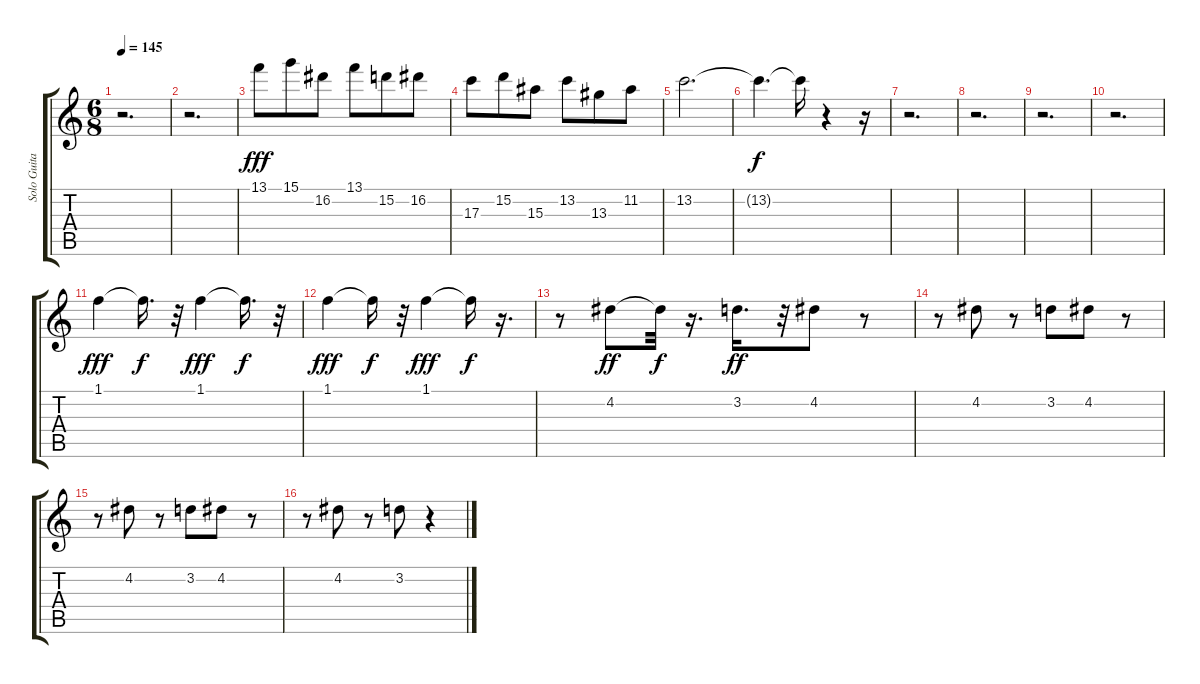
\track ("Solo Guitar2" "Solo Guita") {instrument distortionguitar}
\staff {score tabs}
\tuning (E4 B3 G3 D3 A2 E2) {hide}
\ts (6 8)
\tempo 145
\clef g2
\ks c
r.2{d dy fff} |
r.2{d} |
13.1.8 15.1.8 16.2.8 13.1.8 15.2.8 16.2.8 |
17.3.8 15.2.8 15.3.8 13.2.8 13.3.8 11.2.8 |
13.2.2{d} |
13.2{t}.4{d dy f} 13.2{t}.16 r.4 r.16 |
r.2{d} |
r.2{d} |
r.2{d} |
r.2{d} |
1.1.4{dy fff} 1.1{t}.16{d dy f} r.32 1.1.4{dy fff} 1.1{t}.16{d dy f} r.32 |
1.1.4{dy fff} 1.1{t}.16{dy f} r.32 1.1.4{dy fff} 1.1{t}.16{dy f} r.16{d} |
r.8 4.2.8{dy ff} 4.2{t}.32{dy f} r.16{d} 3.2.16{d dy ff} r.32 4.2.8 r.8 |
r.8 4.2.8 r.8 3.2.8 4.2.8 r.8 |
r.8 4.2.8 r.8 3.2.8 4.2.8 r.8 |
r.8 4.2.8 r.8 3.2.8 r.4
